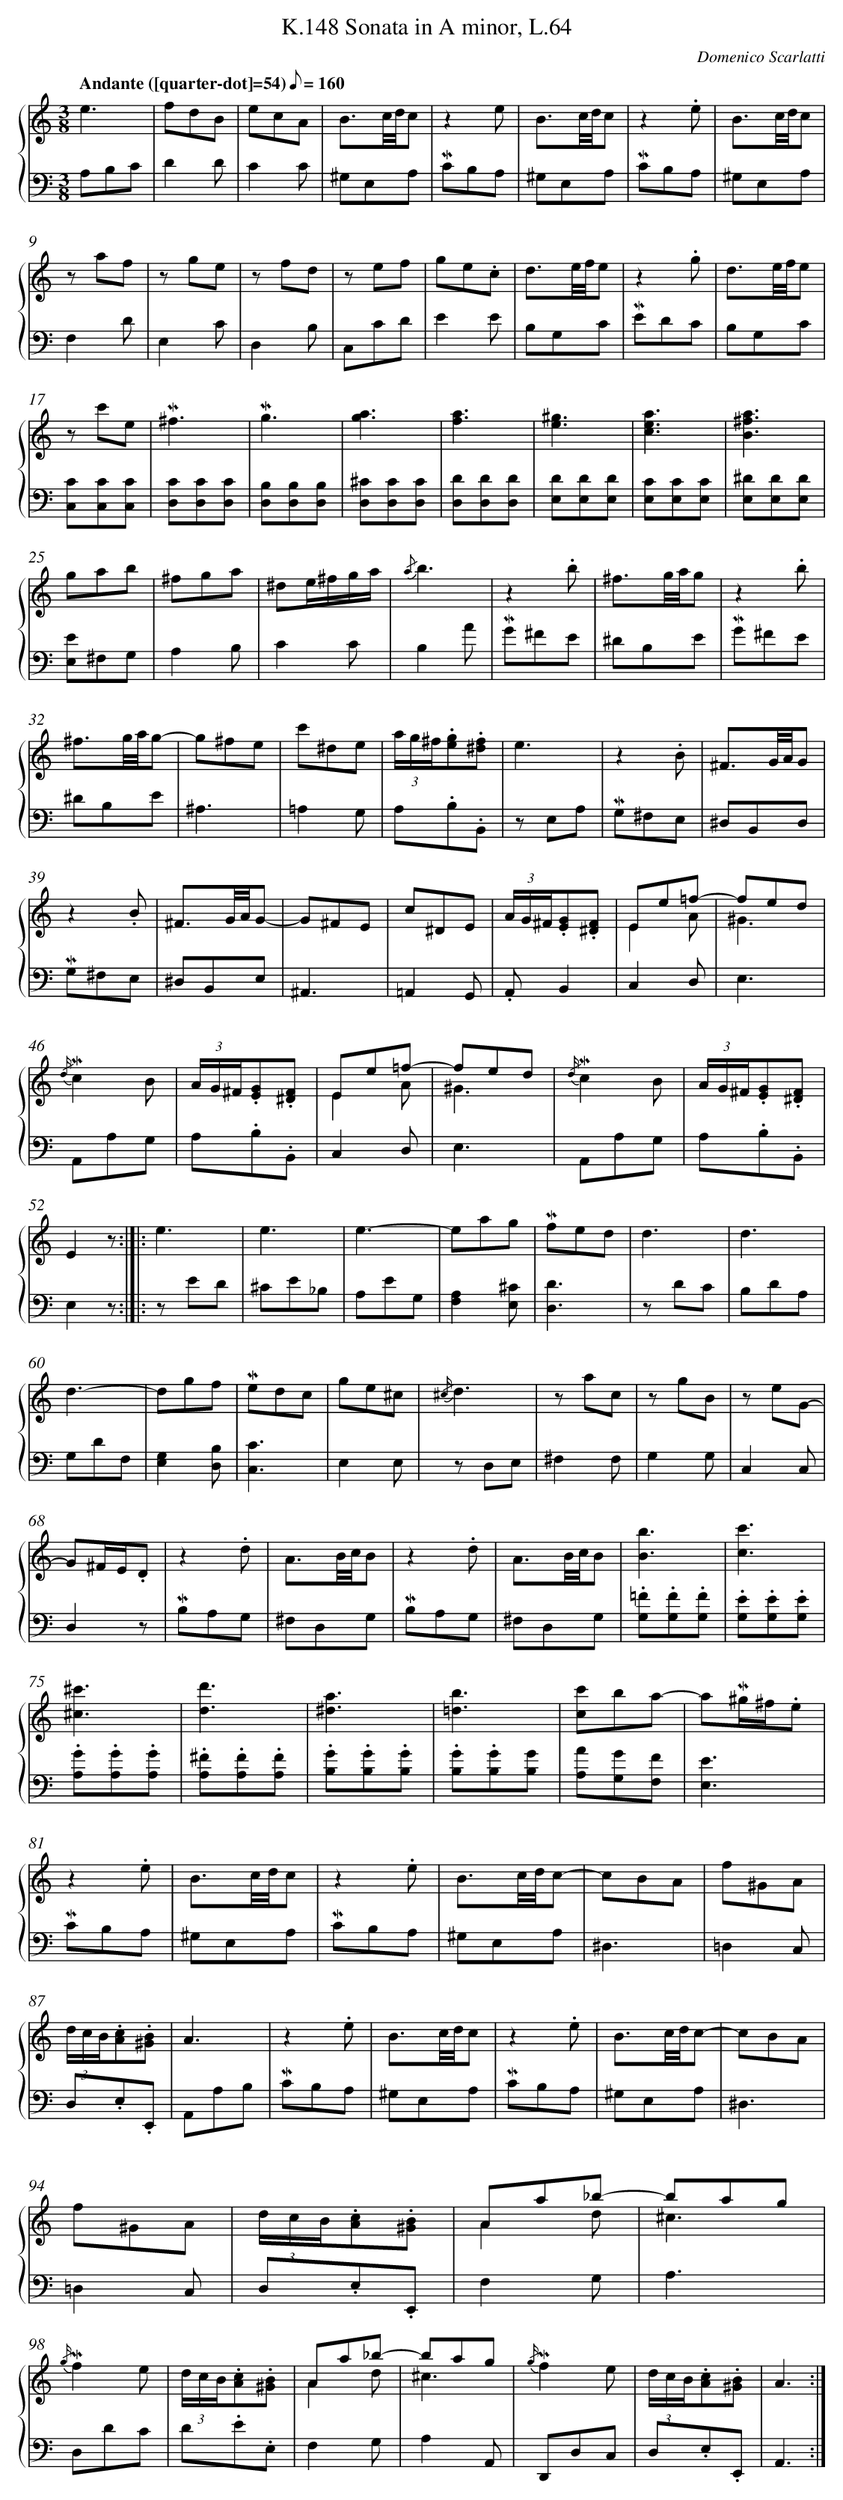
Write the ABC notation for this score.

X:1
T: Sonata in A minor, L.64, K.148
C: Domenico Scarlatti
L: 1/8
M: 3/8
Q: "Andante ([quarter-dot]=54)" 1/8=160
%%staves {1 2}
V: 1 clef=treble
V: 2 clef=bass
K: C
[V:1] e3 |
[V:2] A,B,C |
[V:1] fdB |
[V:2] D2D |
[V:1] ecA |
[V:2] C2C |
[V:1] B3/c//d//c |
[V:2] ^G,E,A, |
[V:1] z2e |
[V:2] !mordent!CB,A, |
[V:1] B3/c//d//c |
[V:2] ^G,E,A, |
[V:1] z2.e |
[V:2] !mordent!CB,A, |
[V:1] B3/c//d//c |
[V:2] ^G,E,A, |
[V:1] z af |
[V:2] F,2D |
[V:1] z ge |
[V:2] E,2C |
[V:1] z fd |
[V:2] D,2B, |
[V:1] z ef |
[V:2] C,CD |
[V:1] ge.c |
[V:2] E2E |
[V:1] d3/e//f//e |
[V:2] B,G,C |
[V:1] z2.g |
[V:2] !mordent!EDC |
[V:1] d3/e//f//e |
[V:2] B,G,C |
[V:1] z c'e |
[V:2] [C,C][C,C][C,C] |
[V:1] !mordent!^f3 |
[V:2] [D,C][D,C][D,C] |
[V:1] !mordent!g3 |
[V:2] [D,B,][D,B,][D,B,] |
[V:1] [g3a3] |
[V:2] [D,^C][D,C][D,C] |
[V:1] [f3a3] |
[V:2] [D,D][D,D][D,D] |
[V:1] [e3^g3] |
[V:2] [E,D][E,D][E,D] |
[V:1] [c3e3a3] |
[V:2] [E,C][E,C][E,C] |
[V:1] [B3^f3a3] |
[V:2] [E,^D][E,D][E,D] |
[V:1] gab |
[V:2] [E,E]^F,G, |
[V:1] ^fga |
[V:2] A,2B, |
[V:1] ^de/^f/g/a/ |
[V:2] C2C |
[V:1] {/a}b3 |
[V:2] B,2A |
[V:1] z2.b |
[V:2] !mordent!G^FE |
[V:1] ^f3/g//a//g |
[V:2] ^DB,E |
[V:1] z2.b |
[V:2] !mordent!G^FE |
[V:1] ^f3/g//a//g- |
[V:2] ^DB,E |
[V:1] g^fe |
[V:2] ^A,3 |
[V:1] c'^de |
[V:2] =A,2G, |
[V:1] (3a/g/^f/.[eg].[^df] |
[V:2] A,.B,.B,, |
[V:1] e3 |
[V:2] z E,A, |
[V:1] z2.B |
[V:2] !mordent!G,^F,E, |
[V:1] ^F3/G//A//G |
[V:2] ^D,B,,D, |
[V:1] z2.B |
[V:2] !mordent!G,^F,E, |
[V:1] ^F3/G//A//G- |
[V:2] ^D,B,,E, |
[V:1] G^FE |
[V:2] ^A,,3 |
[V:1] c^DE |
[V:2] =A,,2G,, |
[V:1] (3A/G/^F/.[EG].[^DF] |
[V:2] .A,,B,,2 |
[V:1] Ee=f- & E2A |
[V:2] C,2D, |
[V:1] fed & ^G3 |
[V:2] E,3 |
[V:1] {/d/}!mordent!c2B |
[V:2] A,,A,G, |
[V:1] (3A/G/^F/.[EG].[^DF] |
[V:2] A,.B,.B,, |
[V:1] Ee=f- & E2A |
[V:2] C,2D, |
[V:1] fed & ^G3 |
[V:2] E,3 |
[V:1] {/d/}!mordent!c2B |
[V:2] A,,A,G, |
[V:1] (3A/G/^F/.[EG].[^DF] |
[V:2] A,.B,.B,, |
[V:1] E2z :|]|:
[V:2] E,2z :|]|:
[V:1] e3 |
[V:2] z ED |
[V:1] e3 |
[V:2] ^CE_B, |
[V:1] e3- |
[V:2] A,EG, |
[V:1] eag |
[V:2] [F,2A,2][E,^C] |
[V:1] !mordent!fed |
[V:2] [D,3D3] |
[V:1] d3 |
[V:2] z DC |
[V:1] d3 |
[V:2] B,DA, |
[V:1] d3- |
[V:2] G,DF, |
[V:1] dgf |
[V:2] [E,2G,2][D,B,] |
[V:1] !mordent!edc |
[V:2] [C,3C3] |
[V:1] ge^c |
[V:2] E,2E, |
[V:1] {/^c/}d3 |
[V:2] z D,E, |
[V:1] z ac |
[V:2] ^F,2F, |
[V:1] z gB |
[V:2] G,2G, |
[V:1] z eG- |
[V:2] C,2C, |
[V:1] G^F/E/.D |
[V:2] D,2z |
[V:1] z2.d |
[V:2] !mordent!B,A,G, |
[V:1] A3/B//c//B |
[V:2] ^F,D,G, |
[V:1] z2.d |
[V:2] !mordent!B,A,G, |
[V:1] A3/B//c//B |
[V:2] ^F,D,G, |
[V:1] [B3b3] |
[V:2] .[G,=F].[G,F].[G,F] |
[V:1] [c3c'3] |
[V:2] .[G,E].[G,E].[G,E] |
[V:1] [^c3^c'3] |
[V:2] .[A,G].[A,G].[A,G] |
[V:1] [d3d'3] |
[V:2] .[A,^F].[A,F].[A,F] |
[V:1] [^d3a3] |
[V:2] .[B,G].[B,G].[B,G] |
[V:1] [=d3b3] |
[V:2] .[B,G].[B,G][B,G] |
[V:1] [cc']ba- |
[V:2] [A,A][G,G][F,F] |
[V:1] a!mordent!^g/^f/.e |
[V:2] [E,3E3] |
[V:1] z2.e |
[V:2] !mordent!CB,A, |
[V:1] B3/c//d//c |
[V:2] ^G,E,A, |
[V:1] z2.e |
[V:2] !mordent!CB,A, |
[V:1] B3/c//d//c- |
[V:2] ^G,E,A, |
[V:1] cBA |
[V:2] ^D,3 |
[V:1] f^GA |
[V:2] =D,2C, |
[V:1] (3d/c/B/.[Ac].[^GB] |
[V:2] D,.E,.E,, |
[V:1] A3 |
[V:2] A,,A,B, |
[V:1] z2.e |
[V:2] !mordent!CB,A, |
[V:1] B3/c//d//c |
[V:2] ^G,E,A, |
[V:1] z2.e |
[V:2] !mordent!CB,A, |
[V:1] B3/c//d//c- |
[V:2] ^G,E,A, |
[V:1] cBA |
[V:2] ^D,3 |
[V:1] f^GA |
[V:2] =D,2C, |
[V:1] (3d/c/B/.[Ac].[^GB] |
[V:2] D,.E,.E,, |
[V:1] Aa_b- & A2d |
[V:2] F,2G, |
[V:1] bag & ^c3 |
[V:2] A,3 |
[V:1] {/g/}!mordent!f2e |
[V:2] D,DC |
[V:1] (3d/c/B/.[Ac].[^GB] |
[V:2] D.E.E, |
[V:1] Aa_b- & A2d |
[V:2] F,2G, |
[V:1] bag & ^c3 |
[V:2] A,2A,, |
[V:1] {/g/}!mordent!f2e |
[V:2] D,,D,C, |
[V:1] (3d/c/B/.[Ac].[^GB] |
[V:2] D,.E,.E,, |
[V:1] A3 :|]
[V:2] A,,3 :|]
